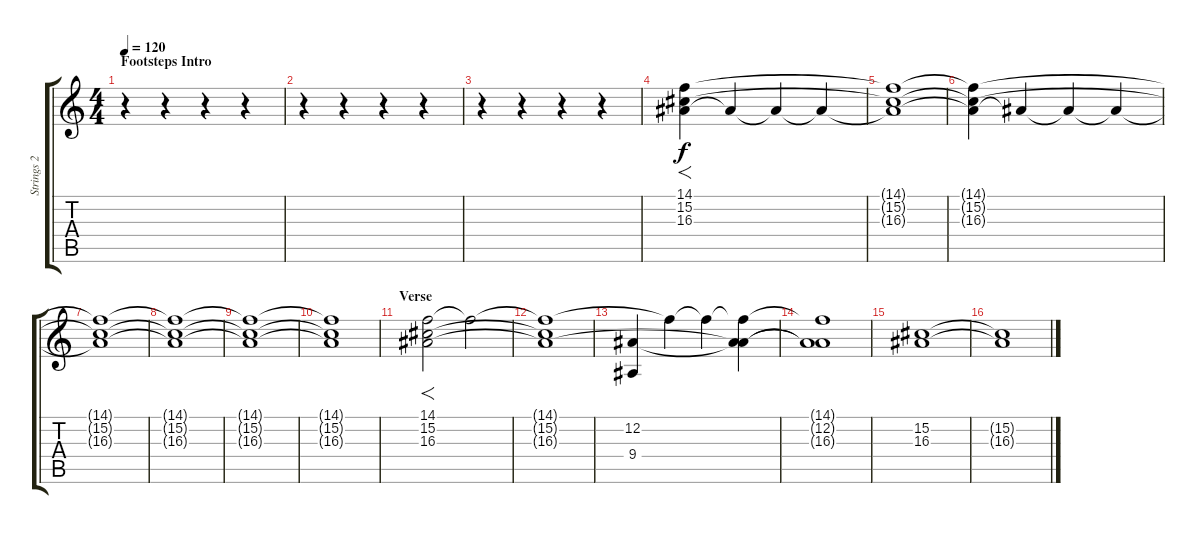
\track ("Strings 2" "Strings 2") {instrument stringensemble1}
\staff {score tabs}
\tuning (Eb4 Bb3 Gb3 Db3 Ab2 Eb2) {hide}
\ts (4 4)
\section ("" "Footsteps Intro")
\tempo 120
\clef g2
\ks c
r.4{dy f instrument stringensemble1} r.4 r.4 r.4 |
r.4 r.4 r.4 r.4 |
r.4 r.4 r.4 r.4 |
(14.1 15.2 16.3).4{f} 16.3{t}.4 16.3{t}.4 16.3{t}.4 |
(14.1{t} 15.2{t} 16.3{t}).1 |
(14.1{t} 15.2{t} 16.3{t}).4 16.3{t}.4 16.3{t}.4 16.3{t}.4 |
(14.1{t} 15.2{t} 16.3{t}).1 |
(14.1{t} 15.2{t} 16.3{t}).1 |
(14.1{t} 15.2{t} 16.3{t}).1 |
(14.1{t} 15.2{t} 16.3{t}).1 |
\section ("" "Verse")
(14.1 15.2 16.3).2{f} 14.1{t}.2 |
(14.1{t} 15.2{t} 16.3{t}).1 |
(12.2 9.4).4 14.1{t}.4 14.1{t}.4 (14.1{t} 12.2{t} 16.3{t}).4 |
(14.1{t} 12.2{t} 16.3{t}).1 |
(15.2 16.3).1 |
(15.2{t} 16.3{t}).1
